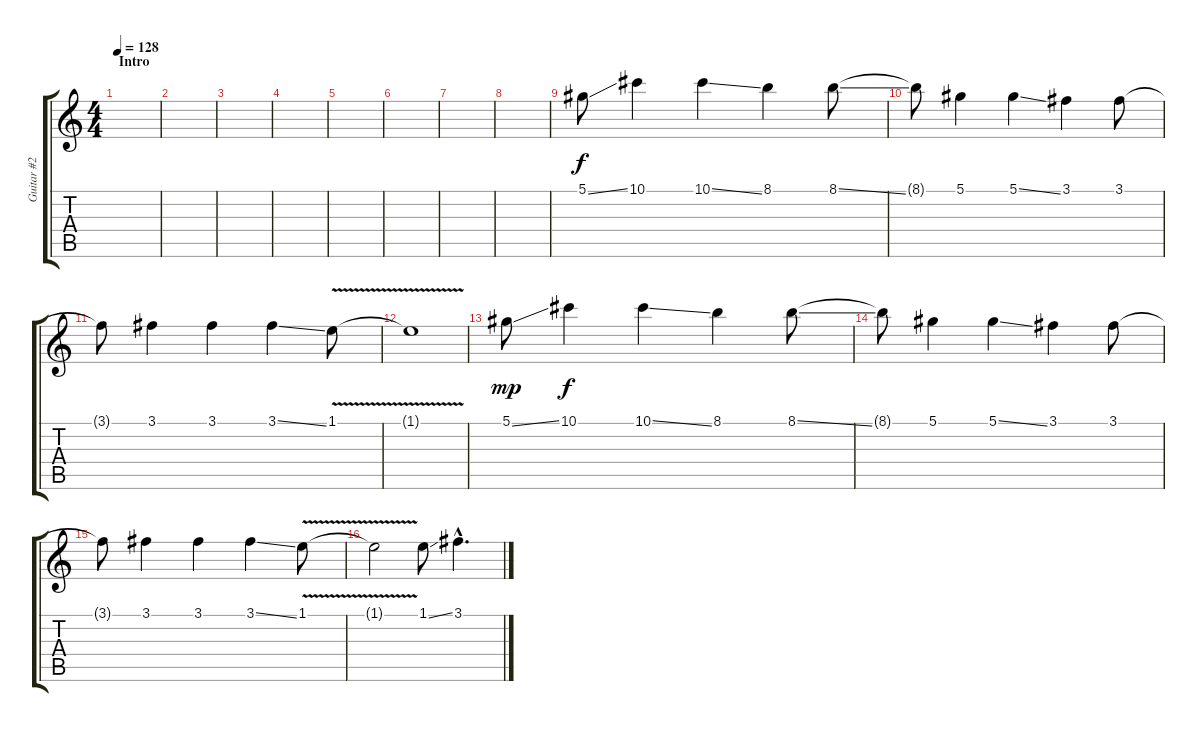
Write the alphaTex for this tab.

\track ("Guitar #2 - Shaun Morgan" "Guitar #2 ") {instrument electricguitarclean}
\staff {score tabs}
\tuning (Eb4 Bb3 Gb3 Db3 Ab2 Db2) {hide}
\ts (4 4)
\section ("" "Intro")
\tempo 128
\clef g2
\ks c
|
|
|
|
|
|
|
|
5.1{ss}.8 10.1.4{dy f} 10.1{ss}.4 8.1.4 8.1{ss}.8 |
8.1{t}.8 5.1.4 5.1{ss}.4 3.1.4 3.1.8 |
3.1{t}.8 3.1.4 3.1.4 3.1{ss}.4 1.1{v}.8 |
1.1{t}.1 |
5.1{ss}.8{dy mp} 10.1.4{dy f} 10.1{ss}.4 8.1.4 8.1{ss}.8 |
8.1{t}.8 5.1.4 5.1{ss}.4 3.1.4 3.1.8 |
3.1{t}.8 3.1.4 3.1.4 3.1{ss}.4 1.1{v}.8 |
1.1{t}.2 1.1{ss}.8 3.1{hac}.4{d}
